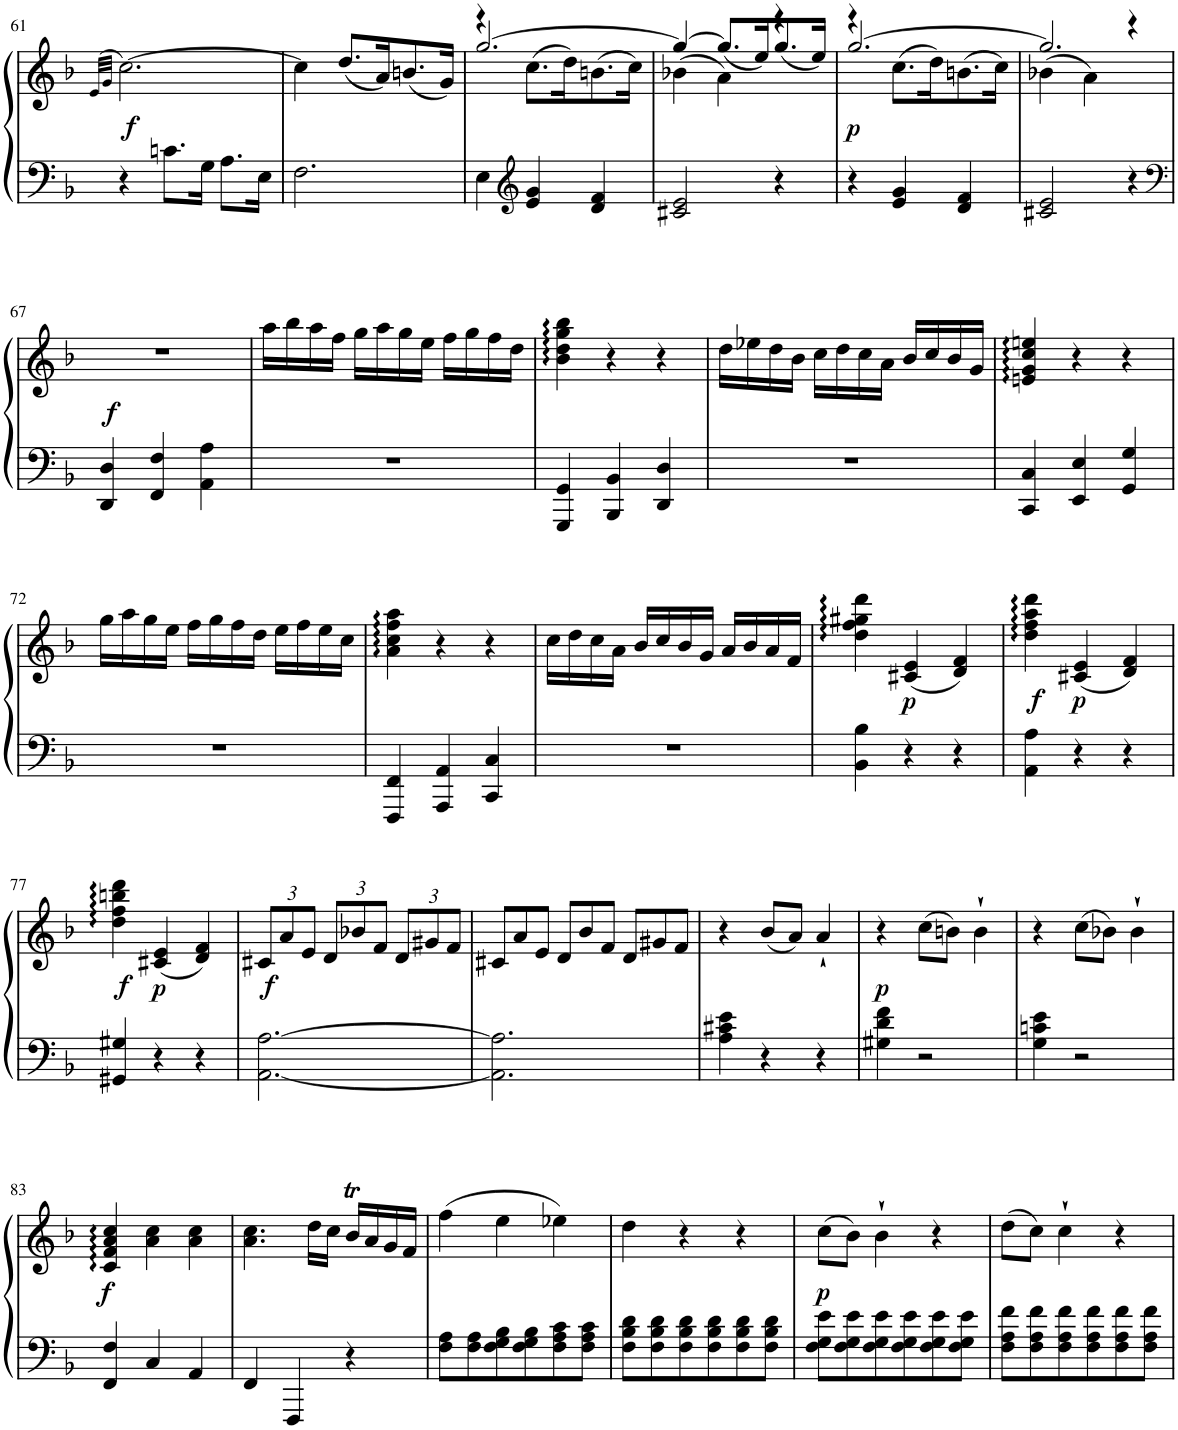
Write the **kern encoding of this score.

**kern	**kern	**dynam
*part1	*part1	*part1
*staff2	*staff1	*staff1/2
*I"Piano	*	*
*I'Pno.	*	*
!!LO:PB:g=z
*clefF4	*clefG2	*
*k[b-]	*k[b-]	*
*M3/4	*M3/4	*
=61	=61	=61
.	(>32qe/LLL	.
.	32qg/JJJ	.
!	!	!LO:DY:b
4r	[2.cc\)	f
8.cn\L	.	.
16G\Jk	.	.
8.A\L	.	.
16E\Jk	.	.
=62	=62	=62
2.F\	4cc\]	.
.	(8.dd/L	.
.	16a/K)	.
.	(8.bn/	.
.	16g/Jk)	.
=63	=63	=63
*	*^	*
4E\	4r	[2.gg/	.
*clefG2	*	*	*
4e/ 4g/	(8.cc\L	.	.
.	16dd\K)	.	.
4d/ 4f/	(8.bn\	.	.
.	16cc\Jk)	.	.
=64	=64	=64	=64
2c#X/ 2e/	(4b-X\	4gg/_	.
.	4a\)	(8.gg/L]	.
.	.	16ee/K)	.
4r	4r	(8.gg/	.
.	.	16ee/Jk)	.
=65	=65	=65	=65
!	!	!	!LO:DY:b
4r	4r	[2.gg/	p
4e/ 4g/	(8.cc\L	.	.
.	16dd\K)	.	.
4d/ 4f/	(8.bn\	.	.
.	16cc\Jk)	.	.
=66	=66	=66	=66
2c#X/ 2e/	(4b-X\	2.gg/]	.
.	4a\)	.	.
4r	4r	.	.
*	*v	*v	*
!!LO:LB:g=z
=67	=67	=67
*clefF4	*	*
!	!	!LO:DY:b
4DD/ 4D/	2.r	f
4FF/ 4F/	.	.
4AA\ 4A\	.	.
=68	=68	=68
2.r	16aa\LL	.
.	16bb-\	.
.	16aa\	.
.	16ff\JJ	.
.	16gg\LL	.
.	16aa\	.
.	16gg\	.
.	16ee\JJ	.
.	16ff\LL	.
.	16gg\	.
.	16ff\	.
.	16dd\JJ	.
=69	=69	=69
4GGG/ 4GG/	4b-\ 4dd\ 4gg\ 4bb-\	.
4BBB-/ 4BB-/	4r	.
4DD/ 4D/	4r	.
=70	=70	=70
2.r	16dd\LL	.
.	16ee-X\	.
.	16dd\	.
.	16b-\JJ	.
.	16cc\LL	.
.	16dd\	.
.	16cc\	.
.	16a\JJ	.
.	16b-/LL	.
.	16cc/	.
.	16b-/	.
.	16g/JJ	.
=71	=71	=71
4CC/ 4C/	4en/ 4g/ 4cc/ 4een/	.
4EE/ 4E/	4r	.
4GG/ 4G/	4r	.
!!LO:LB:g=z
=72	=72	=72
2.r	16gg\LL	.
.	16aa\	.
.	16gg\	.
.	16ee\JJ	.
.	16ff\LL	.
.	16gg\	.
.	16ff\	.
.	16dd\JJ	.
.	16ee\LL	.
.	16ff\	.
.	16ee\	.
.	16cc\JJ	.
=73	=73	=73
4FFF/ 4FF/	4a\ 4cc\ 4ff\ 4aa\	.
4AAA/ 4AA/	4r	.
4CC/ 4C/	4r	.
=74	=74	=74
2.r	16cc\LL	.
.	16dd\	.
.	16cc\	.
.	16a\JJ	.
.	16b-/LL	.
.	16cc/	.
.	16b-/	.
.	16g/JJ	.
.	16a/LL	.
.	16b-/	.
.	16a/	.
.	16f/JJ	.
=75	=75	=75
4BB-\ 4B-\	4dd\ 4ff\ 4gg#X\ 4ddd\	.
!	!	!LO:DY:b
4r	(4c#X/ 4e/	p
4r	4d/ 4f/)	.
=76	=76	=76
!	!	!LO:DY:b
4AA\ 4A\	4dd\ 4ff\ 4aa\ 4ddd\	f
!	!	!LO:DY:b
4r	(4c#X/ 4e/	p
4r	4d/ 4f/)	.
!!LO:LB:g=z
=77	=77	=77
!	!	!LO:DY:b
4GG#X/ 4G#X/	4dd\ 4ff\ 4bbn\ 4ddd\	f
!	!	!LO:DY:b
4r	(4c#X/ 4e/	p
4r	4d/ 4f/)	.
=78	=78	=78
*	*Xbrackettup	*
!	!	!LO:DY:b
[2.AA\ [2.A\	12c#X/L	f
.	12a/	.
.	12e/J	.
.	12d/L	.
.	12b-X/	.
.	12f/J	.
.	12d/L	.
.	12g#X/	.
.	12f/J	.
=79	=79	=79
2.AA\] 2.A\]	12c#X/L	.
.	12a/	.
.	12e/J	.
.	12d/L	.
.	12b-/	.
.	12f/J	.
.	12d/L	.
.	12g#X/	.
.	12f/J	.
=80	=80	=80
4A\ 4c#X\ 4e\	4r	.
4r	(8b-/L	.
.	8a/J)	.
4r	4a`/	.
=81	=81	=81
!	!	!LO:DY:b
4G#X\ 4d\ 4f\	4r	p
2r	(8cc\L	.
.	8bn\J)	.
.	4b`\	.
=82	=82	=82
4G\ 4cn\ 4e\	4r	.
2r	(8cc\L	.
.	8b-X\J)	.
.	4b-`\	.
!!LO:LB:g=z
=83	=83	=83
!	!	!LO:DY:b
4FF/ 4F/	4c/ 4f/ 4a/ 4cc/	f
4C/	4a\ 4cc\	.
4AA/	4a\ 4cc\	.
=84	=84	=84
4FF/	4.a\ 4.cc\	.
4FFF/	.	.
.	16dd\LL	.
.	16cc\JJ	.
4r	16b-T/LL	.
.	16a/	.
.	16g/	.
.	16f/JJ	.
=85	=85	=85
8F\ 8A\L	(4ff\	.
8F\ 8A\	.	.
8F\ 8G\ 8B-\	4ee\	.
8F\ 8G\ 8B-\	.	.
8F\ 8A\ 8c\	4ee-X\)	.
8F\ 8A\ 8c\J	.	.
=86	=86	=86
8F\ 8B-\ 8d\L	4dd\	.
8F\ 8B-\ 8d\	.	.
8F\ 8B-\ 8d\	4r	.
8F\ 8B-\ 8d\	.	.
8F\ 8B-\ 8d\	4r	.
8F\ 8B-\ 8d\J	.	.
=87	=87	=87
!	!	!LO:DY:b
8F\ 8G\ 8e\L	(8cc\L	p
8F\ 8G\ 8e\	8b-\J)	.
8F\ 8G\ 8e\	4b-`\	.
8F\ 8G\ 8e\	.	.
8F\ 8G\ 8e\	4r	.
8F\ 8G\ 8e\J	.	.
=88	=88	=88
8F\ 8A\ 8f\L	(8dd\L	.
8F\ 8A\ 8f\	8cc\J)	.
8F\ 8A\ 8f\	4cc`\	.
8F\ 8A\ 8f\	.	.
8F\ 8A\ 8f\	4r	.
8F\ 8A\ 8f\J	.	.
=	=	=
*-	*-	*-
